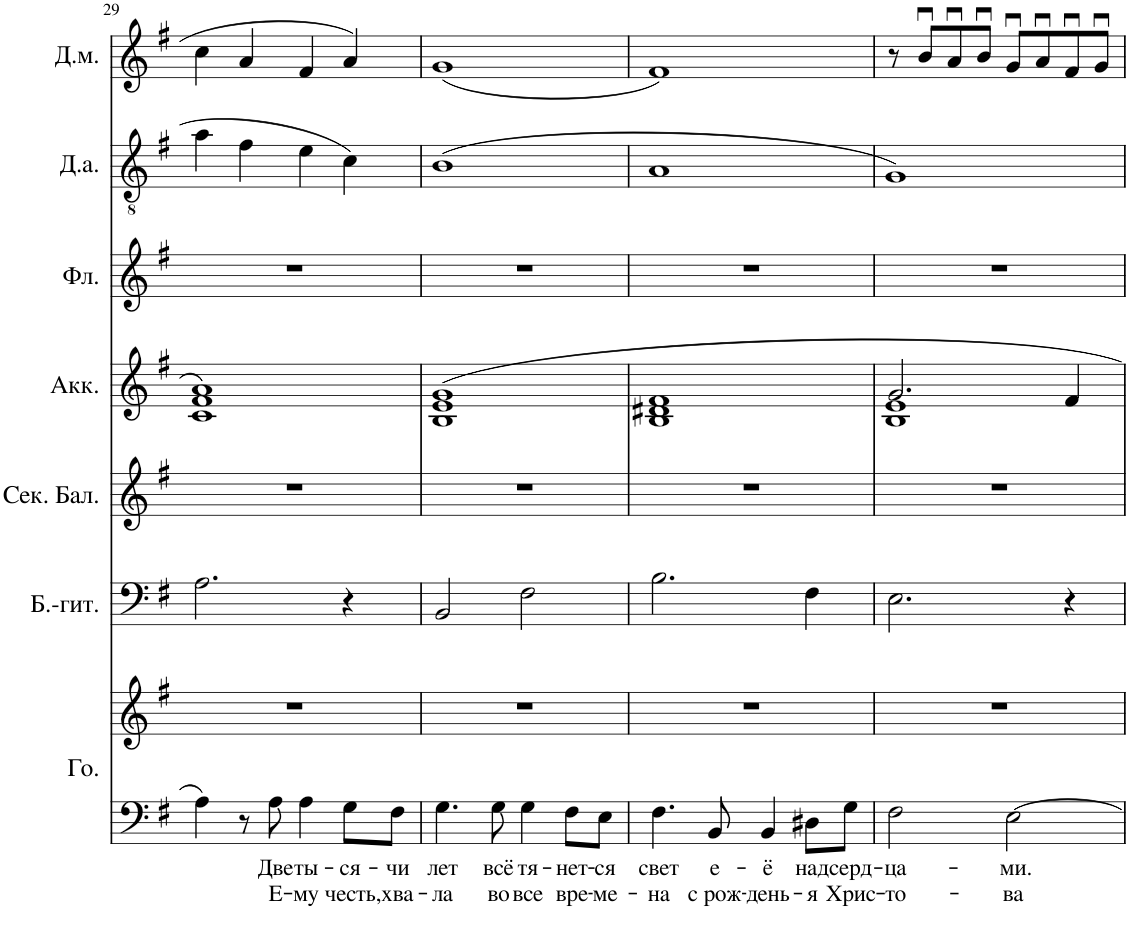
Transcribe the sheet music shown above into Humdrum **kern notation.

**kern	**text	**text	**kern	**kern	**kern	**kern	**kern	**kern	**kern
*part7	*part7	*part7	*part7	*part6	*part5	*part4	*part3	*part2	*part1
*staff8	*staff8	*staff8	*staff7	*staff6	*staff5	*staff4	*staff3	*staff2	*staff1
*I"Голос	*	*	*	*I"Бас-гитара	*I"Секунда балалайка	*I"Аккордеон	*I"Флейта	*I"Домра альтовая	*I"Домра малая
!!LO:PB:g=z
*clefF4	*	*	*clefG2	*clefF4	*clefG2	*clefG2	*clefG2	*clefGv2	*clefG2
*	*	*	*	*Trd7c12	*	*	*	*	*
*k[f#]	*	*	*k[f#]	*k[f#]	*k[f#]	*k[f#]	*k[f#]	*k[f#]	*k[f#]
*M4/4	*	*	*M4/4	*M4/4	*M4/4	*M4/4	*M4/4	*M4/4	*M4/4
=29	=29	=29	=29	=29	=29	=29	=29	=29	=29
4A\	.	.	1r	2.A\	1r	1c 1f# 1a	1r	4a\	4cc\
8r	.	.	.	.	.	.	.	4f#\	4a/
!	!LO:LY:b	!LO:LY:b	!	!	!	!	!	!	!
8A\	Две	Е-	.	.	.	.	.	.	.
!	!LO:LY:b	!LO:LY:b	!	!	!	!	!	!	!
4A\	ты-	-му	.	.	.	.	.	4e\	4f#/
!	!LO:LY:b	!LO:LY:b	!	!	!	!	!	!	!
8G\L	-ся-	честь,	.	4r	.	.	.	4c\	4a/
!	!LO:LY:b	!LO:LY:b	!	!	!	!	!	!	!
8F#\J	-чи	хва-	.	.	.	.	.	.	.
=30	=30	=30	=30	=30	=30	=30	=30	=30	=30
!	!LO:LY:b	!LO:LY:b	!	!	!	!	!	!	!
4.G\	лет	-ла	1r	2BB/	1r	1B 1e 1g	1r	(1B	(1g
!	!LO:LY:b	!LO:LY:b	!	!	!	!	!	!	!
8G\	всё	во	.	.	.	.	.	.	.
!	!LO:LY:b	!LO:LY:b	!	!	!	!	!	!	!
4G\	тя-	все	.	2F#\	.	.	.	.	.
!	!LO:LY:b	!LO:LY:b	!	!	!	!	!	!	!
8F#\L	-нет-	вре-	.	.	.	.	.	.	.
!	!LO:LY:b	!LO:LY:b	!	!	!	!	!	!	!
8E\J	-ся	-ме-	.	.	.	.	.	.	.
=31	=31	=31	=31	=31	=31	=31	=31	=31	=31
!	!LO:LY:b	!LO:LY:b	!	!	!	!	!	!	!
4.F#\	свет	-на	1r	2.B\	1r	1B 1d#X 1f#	1r	1A	1f#)
!	!LO:LY:b	!LO:LY:b	!	!	!	!	!	!	!
8BB/	е-	с рож-	.	.	.	.	.	.	.
!	!LO:LY:b	!LO:LY:b	!	!	!	!	!	!	!
4BB/	-ё	-день-	.	.	.	.	.	.	.
!	!LO:LY:b	!LO:LY:b	!	!	!	!	!	!	!
8D#X\L	над	-я	.	4F#\	.	.	.	.	.
!	!LO:LY:b	!LO:LY:b	!	!	!	!	!	!	!
8G\J	серд-	Хрис-	.	.	.	.	.	.	.
=32	=32	=32	=32	=32	=32	=32	=32	=32	=32
!	!LO:LY:b	!LO:LY:b	!	!	!	!	!	!	!
*	*	*	*	*	*	*^	*	*	*
2F#\	-ца-	-то-	1r	2.E\	1r	2.g/	1B 1e	1r	1G)	8r
.	.	.	.	.	.	.	.	.	.	8bu/L
.	.	.	.	.	.	.	.	.	.	8au/
.	.	.	.	.	.	.	.	.	.	8bu/J
!	!LO:LY:b	!LO:LY:b	!	!	!	!	!	!	!	!
[2E\	-ми.	-ва	.	.	.	.	.	.	.	8gu/L
.	.	.	.	.	.	.	.	.	.	8au/
.	.	.	.	4r	.	4f#/	.	.	.	8f#u/
.	.	.	.	.	.	.	.	.	.	8gu/J
*	*	*	*	*	*	*v	*v	*	*	*
=	=	=	=	=	=	=	=	=	=
*-	*-	*-	*-	*-	*-	*-	*-	*-	*-
